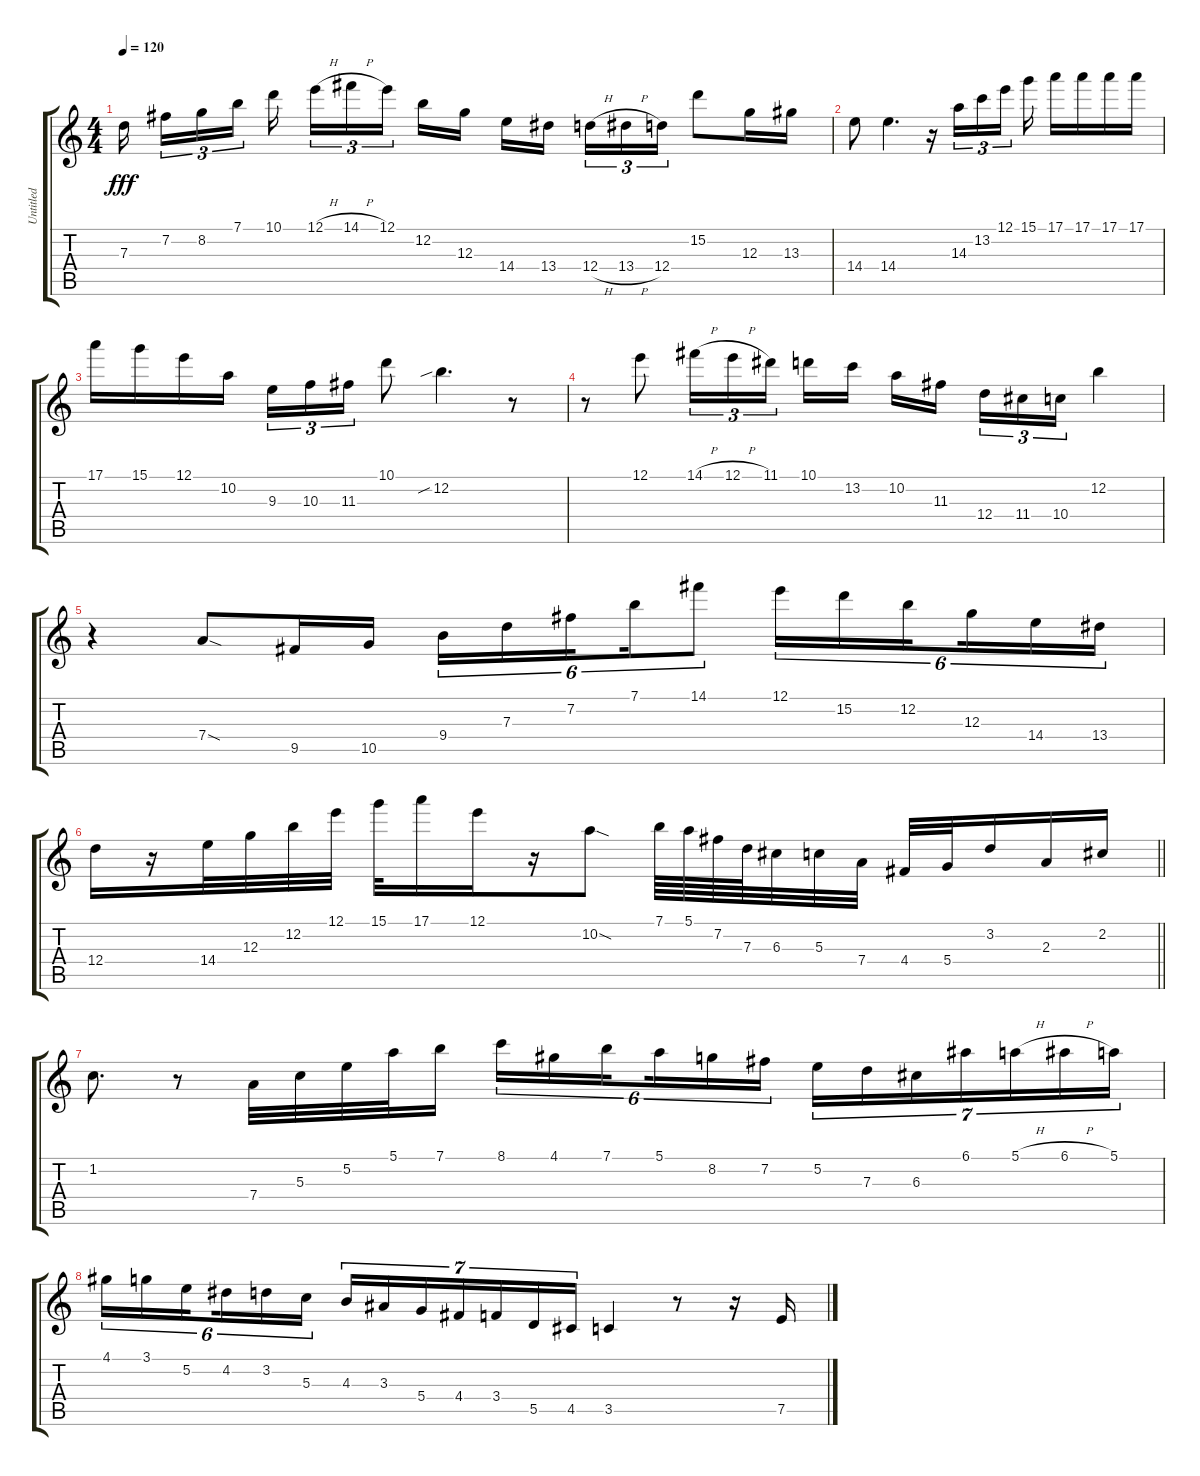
\track ("Untitled" "Untitled") {instrument acousticguitarsteel}
\staff {score tabs}
\tuning (E4 B3 G3 D3 A2 E2) {hide}
\ts (4 4)
\tempo 120
\clef g2
\ks c
7.3.16{dy fff beam splitsecondary} 7.2.16{tu (3 2)} 8.2.16{tu (3 2)} 7.1.16{tu (3 2) beam splitsecondary} 10.1.16 12.1{h}.16{tu (3 2)} 14.1{h}.16{tu (3 2)} 12.1.16{tu (3 2) beam splitsecondary} 12.2.16 12.3.16 14.4.16 13.4.16{beam splitsecondary} 12.4{h}.16{tu (3 2)} 13.4{h}.16{tu (3 2)} 12.4.16{tu (3 2)} 15.2.8 12.3.16 13.3.16 |
14.4.8 14.4.4{d} r.16 14.3.16{tu (3 2)} 13.2.16{tu (3 2)} 12.1.16{tu (3 2) beam splitsecondary} 15.1.16 17.1.16 17.1.16 17.1.16 17.1.16 |
17.1.16 15.1.16 12.1.16 10.2.16 9.3.16{tu (3 2)} 10.3.16{tu (3 2)} 11.3.16{tu (3 2)} 10.1.8 12.2{sib}.4{d} r.8 |
r.8 12.1.8 14.1{h}.16{tu (3 2)} 12.1{h}.16{tu (3 2)} 11.1.16{tu (3 2) beam splitsecondary} 10.1.16 13.2.16 10.2.16 11.3.16{beam splitsecondary} 12.4.16{tu (3 2)} 11.4.16{tu (3 2)} 10.4.16{tu (3 2)} 12.2.4 |
r.4 7.4{sod}.8 9.5.16 10.5.16 9.4.16{tu (6 4)} 7.3.16{tu (6 4)} 7.2.16{tu (6 4) beam splitsecondary} 7.1.16{tu (6 4)} 14.1.8{tu (6 4)} 12.1.16{tu (6 4)} 15.2.16{tu (6 4)} 12.2.16{tu (6 4) beam splitsecondary} 12.3.16{tu (6 4)} 14.4.16{tu (6 4)} 13.4.16{tu (6 4)} |
\barLineRight lightlight
12.4.16 r.16 14.4.32 12.3.32 12.2.32 12.1.32 15.1.32 17.1.16 12.1.16 r.16 10.2{sod}.8 7.1.64 5.1.64 7.2.64 7.3.64 6.3.32 5.3.32 7.4.32 4.4.32 5.4.32 3.2.16 2.3.16 2.2.16 |
1.2.8{d} r.8 7.4.32 5.3.32 5.2.32 5.1.32 7.1.16 8.1.16{tu (6 4)} 4.1.16{tu (6 4)} 7.1.16{tu (6 4) beam splitsecondary} 5.1.16{tu (6 4)} 8.2.16{tu (6 4)} 7.2.16{tu (6 4)} 5.2.16{tu (7 4)} 7.3.16{tu (7 4)} 6.3.16{tu (7 4)} 6.1.16{tu (7 4)} 5.1{h}.16{tu (7 4)} 6.1{h}.16{tu (7 4)} 5.1.16{tu (7 4)} |
4.1.16{tu (6 4)} 3.1.16{tu (6 4)} 5.2.16{tu (6 4) beam splitsecondary} 4.2.16{tu (6 4)} 3.2.16{tu (6 4)} 5.3.16{tu (6 4)} 4.3.16{tu (7 4)} 3.3.16{tu (7 4)} 5.4.16{tu (7 4)} 4.4.16{tu (7 4)} 3.4.16{tu (7 4)} 5.5.16{tu (7 4)} 4.5.16{tu (7 4)} 3.5.4 r.8 r.16 7.5.16
